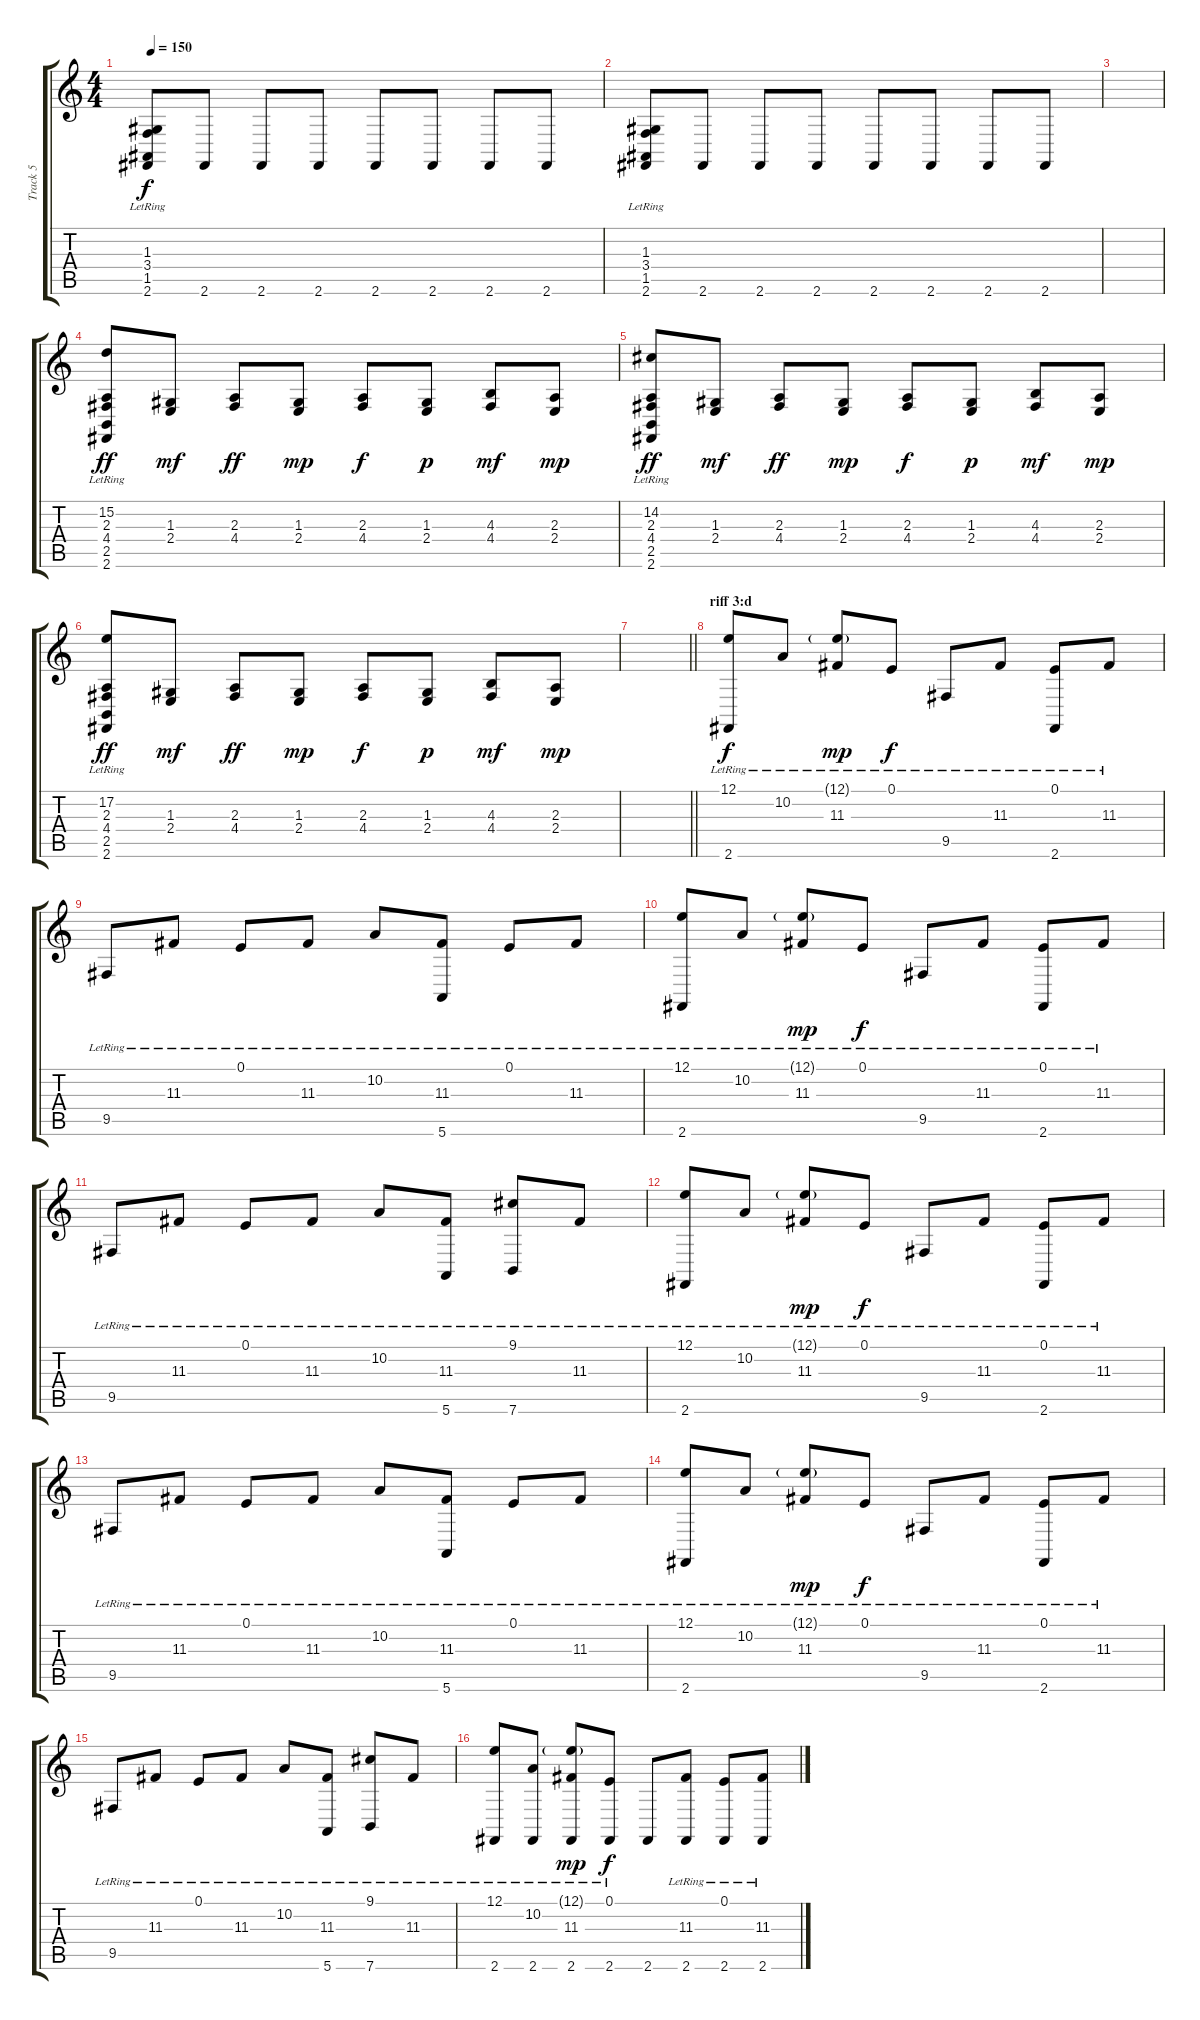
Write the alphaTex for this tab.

\track ("Track 5" "Track 5") {instrument electricpiano1}
\staff {score tabs}
\tuning (E4 B3 G3 D3 A2 E2) {hide}
\ts (4 4)
\tempo 150
\clef g2
\ks c
(1.3{lr} 3.4{lr} 1.5{lr} 2.6{lr}).8{dy f} 2.6.8 2.6.8 2.6.8 2.6.8 2.6.8 2.6.8 2.6.8 |
(1.3{lr} 3.4{lr} 1.5{lr} 2.6{lr}).8 2.6.8 2.6.8 2.6.8 2.6.8 2.6.8 2.6.8 2.6.8 |
|
(15.2{lr} 2.3 4.4 2.5{lr} 2.6).8{dy ff} (1.3 2.4).8{dy mf} (2.3 4.4).8{dy ff} (1.3 2.4).8{dy mp} (2.3 4.4).8{dy f} (1.3 2.4).8{dy p} (4.3 4.4).8{dy mf} (2.3 2.4).8{dy mp} |
(14.2{lr} 2.3 4.4 2.5{lr} 2.6).8{dy ff} (1.3 2.4).8{dy mf} (2.3 4.4).8{dy ff} (1.3 2.4).8{dy mp} (2.3 4.4).8{dy f} (1.3 2.4).8{dy p} (4.3 4.4).8{dy mf} (2.3 2.4).8{dy mp} |
(17.2{lr} 2.3 4.4 2.5{lr} 2.6).8{dy ff} (1.3 2.4).8{dy mf} (2.3 4.4).8{dy ff} (1.3 2.4).8{dy mp} (2.3 4.4).8{dy f} (1.3 2.4).8{dy p} (4.3 4.4).8{dy mf} (2.3 2.4).8{dy mp} |
\barLineRight lightlight
|
\section ("" "riff 3:d")
(12.1{lr} 2.6{lr}).8{dy f} 10.2{lr}.8 (12.1{g lr} 11.3{lr}).8{dy mp} 0.1{lr}.8{dy f} 9.5{lr}.8 11.3{lr}.8 (0.1{lr} 2.6{lr}).8 11.3{lr}.8 |
9.5{lr}.8 11.3{lr}.8 0.1{lr}.8 11.3{lr}.8 10.2{lr}.8 (11.3{lr} 5.6{lr}).8 0.1{lr}.8 11.3{lr}.8 |
(12.1{lr} 2.6{lr}).8 10.2{lr}.8 (12.1{g lr} 11.3{lr}).8{dy mp} 0.1{lr}.8{dy f} 9.5{lr}.8 11.3{lr}.8 (0.1{lr} 2.6{lr}).8 11.3{lr}.8 |
9.5{lr}.8 11.3{lr}.8 0.1{lr}.8 11.3{lr}.8 10.2{lr}.8 (11.3{lr} 5.6{lr}).8 (9.1{lr} 7.6{lr}).8 11.3{lr}.8 |
(12.1{lr} 2.6{lr}).8 10.2{lr}.8 (12.1{g lr} 11.3{lr}).8{dy mp} 0.1{lr}.8{dy f} 9.5{lr}.8 11.3{lr}.8 (0.1{lr} 2.6{lr}).8 11.3{lr}.8 |
9.5{lr}.8 11.3{lr}.8 0.1{lr}.8 11.3{lr}.8 10.2{lr}.8 (11.3{lr} 5.6{lr}).8 0.1{lr}.8 11.3{lr}.8 |
(12.1{lr} 2.6{lr}).8 10.2{lr}.8 (12.1{g lr} 11.3{lr}).8{dy mp} 0.1{lr}.8{dy f} 9.5{lr}.8 11.3{lr}.8 (0.1{lr} 2.6{lr}).8 11.3{lr}.8 |
9.5{lr}.8 11.3{lr}.8 0.1{lr}.8 11.3{lr}.8 10.2{lr}.8 (11.3{lr} 5.6{lr}).8 (9.1{lr} 7.6{lr}).8 11.3{lr}.8 |
(12.1{lr} 2.6{lr}).8 (10.2{lr} 2.6).8 (12.1{g lr} 11.3{lr} 2.6).8{dy mp} (0.1{lr} 2.6).8{dy f} 2.6.8 (11.3{lr} 2.6).8 (0.1{lr} 2.6{lr}).8 (11.3{lr} 2.6).8
